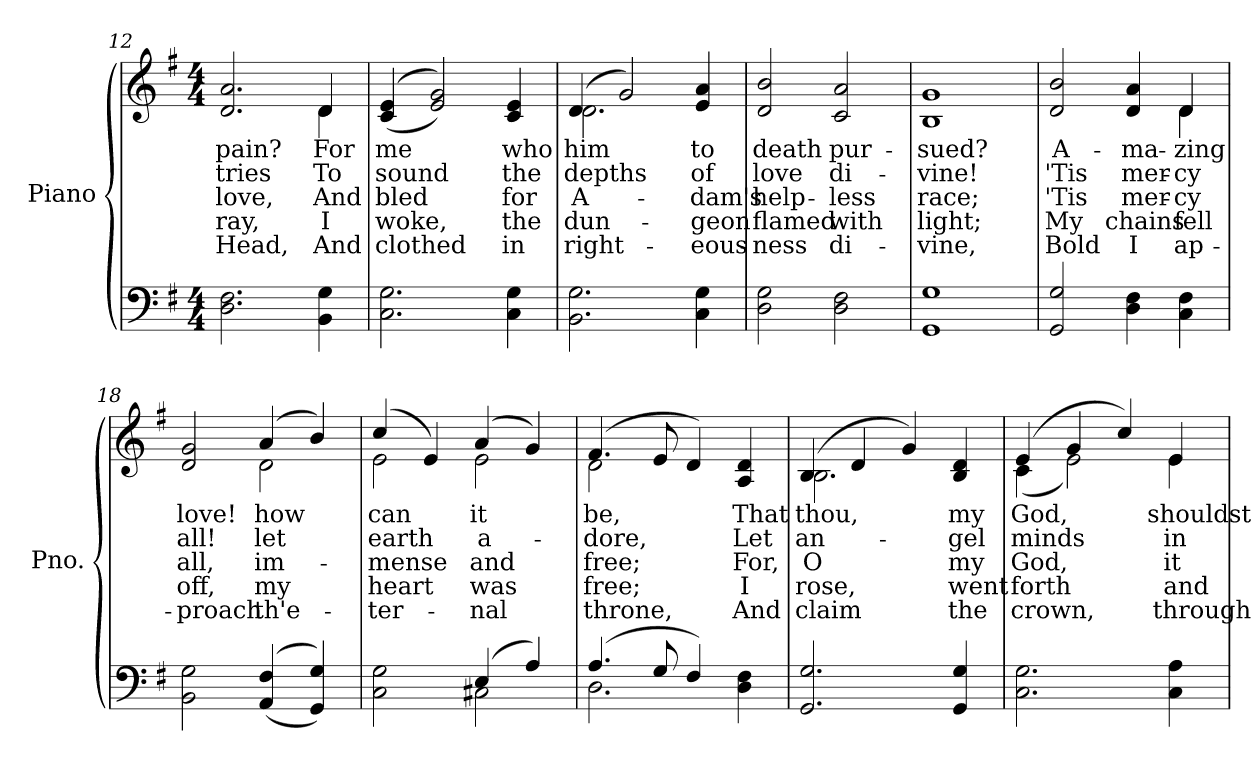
**kern	**kern	**text	**text	**text	**text	**text
*part2	*part1	*part1	*part1	*part1	*part1	*part1
*staff2	*staff1	*staff1	*staff1	*staff1	*staff1	*staff1
*I"Piano	*I"Piano	*	*	*	*	*
*I'Pno.	*I'Pno.	*	*	*	*	*
*clefF4	*clefG2	*	*	*	*	*
*k[f#]	*k[f#]	*	*	*	*	*
*G:	*G:	*	*	*	*	*
*M4/4	*M4/4	*	*	*	*	*
=12	=12	=12	=12	=12	=12	=12
!	!	!LO:LY:b:color=#000000	!LO:LY:b:color=#000000	!LO:LY:b:color=#000000	!LO:LY:b:color=#000000	!LO:LY:b:color=#000000
*	*^	*	*	*	*	*
2.Di\ 2.F#i	2.di/ 2.ai	2.ryy	pain?	tries	love,	ray,	Head,
!	!	!	!LO:LY:b:color=#000000	!LO:LY:b:color=#000000	!LO:LY:b:color=#000000	!LO:LY:b:color=#000000	!LO:LY:b:color=#000000
4BBi\ 4Gi	4di/	4di\	For	To	And	I	And
*	*v	*v	*	*	*	*	*
=13	=13	=13	=13	=13	=13	=13
*	*^	*	*	*	*	*
!	!	!	!LO:LY:b:color=#000000	!LO:LY:b:color=#000000	!LO:LY:b:color=#000000	!LO:LY:b:color=#000000	!LO:LY:b:color=#000000
*	*v	*v	*	*	*	*	*
2.Ci\ 2.Gi	((4ci/ 4ei	me	sound	bled	woke,	clothed
.	2ei/ 2gi))	.	.	.	.	.
!	!	!LO:LY:b:color=#000000	!LO:LY:b:color=#000000	!LO:LY:b:color=#000000	!LO:LY:b:color=#000000	!LO:LY:b:color=#000000
4Ci\ 4Gi	4ci/ 4ei	who	the	for	the	in
!!LO:LB:g=z
=14	=14	=14	=14	=14	=14	=14
!	!	!LO:LY:b:color=#000000	!LO:LY:b:color=#000000	!LO:LY:b:color=#000000	!LO:LY:b:color=#000000	!LO:LY:b:color=#000000
*	*^	*	*	*	*	*
2.BBi\ 2.Gi	(4di/	2.di\	him	depths	A-	-dun-	-right-
.	2gi/)	.	.	.	.	.	.
!	!	!	!LO:LY:b:color=#000000	!LO:LY:b:color=#000000	!LO:LY:b:color=#000000	!LO:LY:b:color=#000000	!LO:LY:b:color=#000000
4Ci\ 4Gi	4ei/ 4ai	4ryy	to	of	-dam's	geon	eous-
*	*v	*v	*	*	*	*	*
=15	=15	=15	=15	=15	=15	=15
*	*^	*	*	*	*	*
!	!	!	!LO:LY:b:color=#000000	!LO:LY:b:color=#000000	!LO:LY:b:color=#000000	!LO:LY:b:color=#000000	!LO:LY:b:color=#000000
*	*v	*v	*	*	*	*	*
2Di\ 2Gi	2di/ 2bi	death	love	-help-	-flamed	ness
!	!	!LO:LY:b:color=#000000	!LO:LY:b:color=#000000	!LO:LY:b:color=#000000	!LO:LY:b:color=#000000	!LO:LY:b:color=#000000
2Di\ 2F#i	2ci/ 2ai	pur-	di-	less	with	di-
=16	=16	=16	=16	=16	=16	=16
!	!	!LO:LY:b:color=#000000	!LO:LY:b:color=#000000	!LO:LY:b:color=#000000	!LO:LY:b:color=#000000	!LO:LY:b:color=#000000
1GGi 1Gi	1Bi 1gi	-sued?	-vine!	-race;	light;	vine,
=17	=17	=17	=17	=17	=17	=17
!	!	!LO:LY:b:color=#000000	!LO:LY:b:color=#000000	!LO:LY:b:color=#000000	!LO:LY:b:color=#000000	!LO:LY:b:color=#000000
*	*^	*	*	*	*	*
2GGi/ 2Gi	2di/ 2bi	2.ryy	A-	'Tis	'Tis	My	Bold
!	!	!	!LO:LY:b:color=#000000	!LO:LY:b:color=#000000	!LO:LY:b:color=#000000	!LO:LY:b:color=#000000	!LO:LY:b:color=#000000
4Di\ 4F#i	4di/ 4ai	.	-ma-	mer-	mer-	-chains	I
!	!	!	!LO:LY:b:color=#000000	!LO:LY:b:color=#000000	!LO:LY:b:color=#000000	!LO:LY:b:color=#000000	!LO:LY:b:color=#000000
4Ci\ 4F#i	4di/	4di\	-zing	-cy	cy	fell	ap-
=18	=18	=18	=18	=18	=18	=18	=18
!	!	!	!LO:LY:b:color=#000000	!LO:LY:b:color=#000000	!LO:LY:b:color=#000000	!LO:LY:b:color=#000000	!LO:LY:b:color=#000000
2BBi\ 2Gi	2di/ 2gi	2ryy	love!	all!	-all,	off,	proach
!	!	!	!LO:LY:b:color=#000000	!LO:LY:b:color=#000000	!LO:LY:b:color=#000000	!LO:LY:b:color=#000000	!LO:LY:b:color=#000000
((4AAi/ 4F#i	(4ai/	2di\	how	let	im-	-my	th'e-
4GGi/ 4Gi))	4bi/)	.	.	.	.	.	.
=19	=19	=19	=19	=19	=19	=19	=19
*^	*	*	*	*	*	*	*
!	!	!	!	!LO:LY:b:color=#000000	!LO:LY:b:color=#000000	!LO:LY:b:color=#000000	!LO:LY:b:color=#000000	!LO:LY:b:color=#000000
2Ci\ 2Gi	2ryy	(4cci/	2ei\	can	earth	-mense	heart	ter-
.	.	4ei/)	.	.	.	.	.	.
!	!	!	!	!LO:LY:b:color=#000000	!LO:LY:b:color=#000000	!LO:LY:b:color=#000000	!LO:LY:b:color=#000000	!LO:LY:b:color=#000000
(4Ei/	2C#Xi\	(4ai/	2ei\	it	a-	-and	was	nal
4Ai/)	.	4gi/)	.	.	.	.	.	.
=20	=20	=20	=20	=20	=20	=20	=20	=20
!	!	!	!	!LO:LY:b:color=#000000	!LO:LY:b:color=#000000	!LO:LY:b:color=#000000	!LO:LY:b:color=#000000	!LO:LY:b:color=#000000
(4.Ai/	2.Di\	(4.f#i/	2di\	be,	-dore,	free;	free;	throne,
8Gi/	.	8ei/	.	.	.	.	.	.
4F#i/)	.	4di/)	2ryy	.	.	.	.	.
!	!	!	!	!LO:LY:b:color=#000000	!LO:LY:b:color=#000000	!LO:LY:b:color=#000000	!LO:LY:b:color=#000000	!LO:LY:b:color=#000000
4Di\ 4F#i	4ryy	4Ai/ 4di	.	That	Let	For,	I	And
*v	*v	*	*	*	*	*	*	*
!!LO:LB:g=z	!!
=21	=21	=21	=21	=21	=21	=21	=21
*^	*	*	*	*	*	*	*
!	!	!	!	!LO:LY:b:color=#000000	!LO:LY:b:color=#000000	!LO:LY:b:color=#000000	!LO:LY:b:color=#000000	!LO:LY:b:color=#000000
*v	*v	*	*	*	*	*	*	*
2.GGi/ 2.Gi	(4Bi/	2.Bi\	thou,	an-	O	rose,	claim
.	4di/	.	.	.	.	.	.
.	4gi/)	.	.	.	.	.	.
!	!	!	!LO:LY:b:color=#000000	!LO:LY:b:color=#000000	!LO:LY:b:color=#000000	!LO:LY:b:color=#000000	!LO:LY:b:color=#000000
4GGi/ 4Gi	4Bi/ 4di	4ryy	my	-gel	my	went	the
=22	=22	=22	=22	=22	=22	=22	=22
!	!	!	!LO:LY:b:color=#000000	!LO:LY:b:color=#000000	!LO:LY:b:color=#000000	!LO:LY:b:color=#000000	!LO:LY:b:color=#000000
2.Ci\ 2.Gi	(4ei/	(4ci\	God,	minds	God,	forth	crown,
.	4gi/	2ei\)	.	.	.	.	.
.	4cci/)	.	.	.	.	.	.
!	!	!	!LO:LY:b:color=#000000	!LO:LY:b:color=#000000	!LO:LY:b:color=#000000	!LO:LY:b:color=#000000	!LO:LY:b:color=#000000
4Ci\ 4Ai	4ei/	4ei\	shouldst	in-	it	and	through
*	*v	*v	*	*	*	*	*
=	=	=	=	=	=	=
*-	*-	*-	*-	*-	*-	*-
